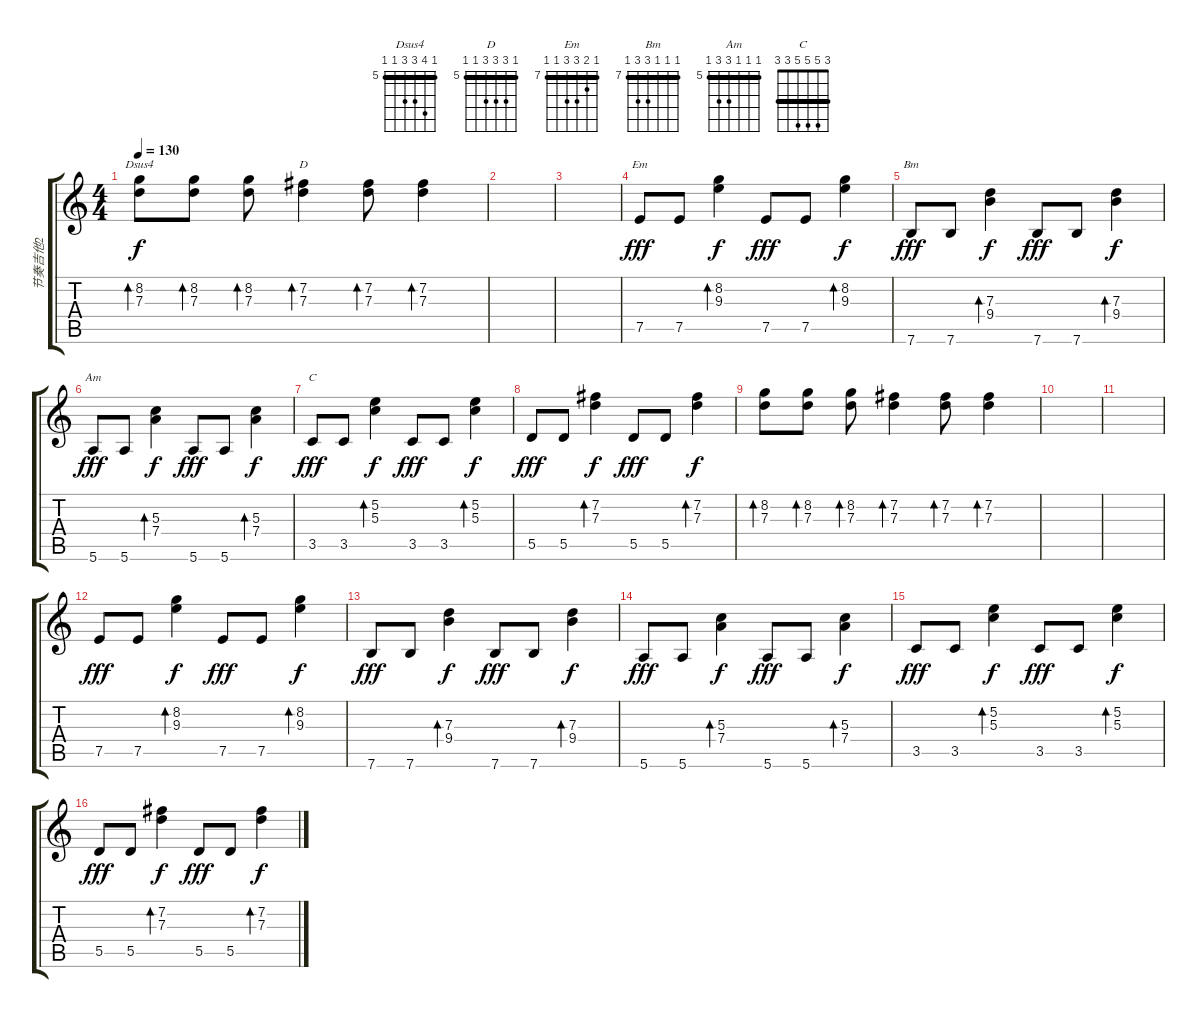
\track ("节奏吉他2" "节奏吉他2") {instrument distortionguitar}
\staff {score tabs}
\tuning (E4 B3 G3 D3 A2 E2) {hide}
\chord ("Dsus4" 5 8 7 7 5 5) {firstfret 5 barre 5}
\chord ("D" 5 7 7 7 5 5) {firstfret 5 barre 5}
\chord ("Em" 7 8 9 9 7 7) {firstfret 7 barre 7}
\chord ("Bm" 7 7 7 9 9 7) {firstfret 7 barre 7}
\chord ("Am" 5 5 5 7 7 5) {firstfret 5 barre 5}
\chord ("C" 3 5 5 5 3 3) {barre 3}
\ts (4 4)
\tempo 130
\clef g2
\ks c
(8.2 7.3).8{bd 120 ch "Dsus4" dy f} (8.2 7.3).8{bd 120} (8.2 7.3).8{bd 120} (7.2 7.3).4{bd 120 ch "D"} (7.2 7.3).8{bd 120} (7.2 7.3).4{bd 120} |
|
|
7.5.8{ch "Em" dy fff} 7.5.8 (8.2 9.3).4{bd 120 dy f} 7.5.8{dy fff} 7.5.8 (8.2 9.3).4{bd 120 dy f} |
7.6.8{ch "Bm" dy fff} 7.6.8 (7.3 9.4).4{bd 120 dy f} 7.6.8{dy fff} 7.6.8 (7.3 9.4).4{bd 120 dy f} |
5.6.8{ch "Am" dy fff} 5.6.8 (5.3 7.4).4{bd 120 dy f} 5.6.8{dy fff} 5.6.8 (5.3 7.4).4{bd 120 dy f} |
3.5.8{ch "C" dy fff} 3.5.8 (5.2 5.3).4{bd 120 dy f} 3.5.8{dy fff} 3.5.8 (5.2 5.3).4{bd 120 dy f} |
5.5.8{dy fff} 5.5.8 (7.2 7.3).4{bd 120 dy f} 5.5.8{dy fff} 5.5.8 (7.2 7.3).4{bd 120 dy f} |
(8.2 7.3).8{bd 120} (8.2 7.3).8{bd 120} (8.2 7.3).8{bd 120} (7.2 7.3).4{bd 120} (7.2 7.3).8{bd 120} (7.2 7.3).4{bd 120} |
|
|
7.5.8{dy fff} 7.5.8 (8.2 9.3).4{bd 120 dy f} 7.5.8{dy fff} 7.5.8 (8.2 9.3).4{bd 120 dy f} |
7.6.8{dy fff} 7.6.8 (7.3 9.4).4{bd 120 dy f} 7.6.8{dy fff} 7.6.8 (7.3 9.4).4{bd 120 dy f} |
5.6.8{dy fff} 5.6.8 (5.3 7.4).4{bd 120 dy f} 5.6.8{dy fff} 5.6.8 (5.3 7.4).4{bd 120 dy f} |
3.5.8{dy fff} 3.5.8 (5.2 5.3).4{bd 120 dy f} 3.5.8{dy fff} 3.5.8 (5.2 5.3).4{bd 120 dy f} |
5.5.8{dy fff} 5.5.8 (7.2 7.3).4{bd 120 dy f} 5.5.8{dy fff} 5.5.8 (7.2 7.3).4{bd 120 dy f}
